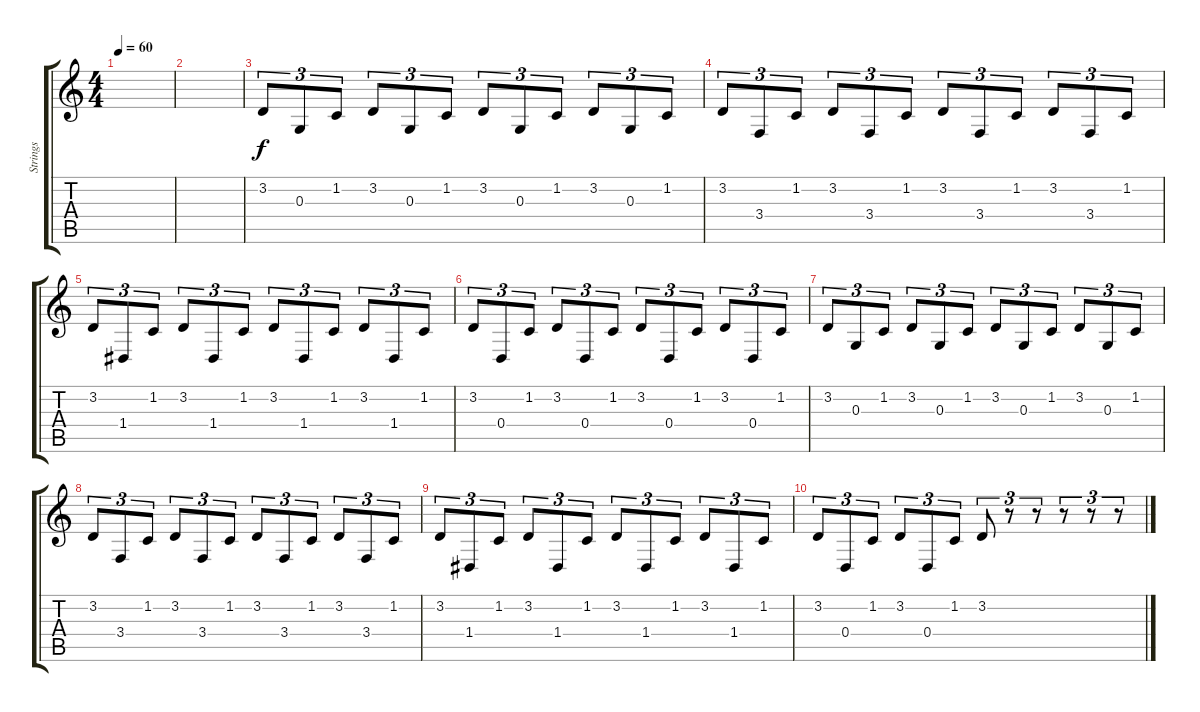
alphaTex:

\track ("Strings" "Strings") {instrument pizzicatostrings}
\staff {score tabs}
\tuning (E4 B3 G3 D3 A2 E2) {hide}
\ts (4 4)
\tempo 60
\clef g2
\ks c
|
|
3.2.8{tu (3 2)} 0.3.8{tu (3 2)} 1.2.8{tu (3 2)} 3.2.8{tu (3 2)} 0.3.8{tu (3 2)} 1.2.8{tu (3 2)} 3.2.8{tu (3 2)} 0.3.8{tu (3 2)} 1.2.8{tu (3 2)} 3.2.8{tu (3 2)} 0.3.8{tu (3 2)} 1.2.8{tu (3 2)} |
3.2.8{tu (3 2)} 3.4.8{tu (3 2)} 1.2.8{tu (3 2)} 3.2.8{tu (3 2)} 3.4.8{tu (3 2)} 1.2.8{tu (3 2)} 3.2.8{tu (3 2)} 3.4.8{tu (3 2)} 1.2.8{tu (3 2)} 3.2.8{tu (3 2)} 3.4.8{tu (3 2)} 1.2.8{tu (3 2)} |
3.2.8{tu (3 2)} 1.4.8{tu (3 2)} 1.2.8{tu (3 2)} 3.2.8{tu (3 2)} 1.4.8{tu (3 2)} 1.2.8{tu (3 2)} 3.2.8{tu (3 2)} 1.4.8{tu (3 2)} 1.2.8{tu (3 2)} 3.2.8{tu (3 2)} 1.4.8{tu (3 2)} 1.2.8{tu (3 2)} |
3.2.8{tu (3 2)} 0.4.8{tu (3 2)} 1.2.8{tu (3 2)} 3.2.8{tu (3 2)} 0.4.8{tu (3 2)} 1.2.8{tu (3 2)} 3.2.8{tu (3 2)} 0.4.8{tu (3 2)} 1.2.8{tu (3 2)} 3.2.8{tu (3 2)} 0.4.8{tu (3 2)} 1.2.8{tu (3 2)} |
3.2.8{tu (3 2)} 0.3.8{tu (3 2)} 1.2.8{tu (3 2)} 3.2.8{tu (3 2)} 0.3.8{tu (3 2)} 1.2.8{tu (3 2)} 3.2.8{tu (3 2)} 0.3.8{tu (3 2)} 1.2.8{tu (3 2)} 3.2.8{tu (3 2)} 0.3.8{tu (3 2)} 1.2.8{tu (3 2)} |
3.2.8{tu (3 2)} 3.4.8{tu (3 2)} 1.2.8{tu (3 2)} 3.2.8{tu (3 2)} 3.4.8{tu (3 2)} 1.2.8{tu (3 2)} 3.2.8{tu (3 2)} 3.4.8{tu (3 2)} 1.2.8{tu (3 2)} 3.2.8{tu (3 2)} 3.4.8{tu (3 2)} 1.2.8{tu (3 2)} |
3.2.8{tu (3 2)} 1.4.8{tu (3 2)} 1.2.8{tu (3 2)} 3.2.8{tu (3 2)} 1.4.8{tu (3 2)} 1.2.8{tu (3 2)} 3.2.8{tu (3 2)} 1.4.8{tu (3 2)} 1.2.8{tu (3 2)} 3.2.8{tu (3 2)} 1.4.8{tu (3 2)} 1.2.8{tu (3 2)} |
3.2.8{tu (3 2)} 0.4.8{tu (3 2)} 1.2.8{tu (3 2)} 3.2.8{tu (3 2)} 0.4.8{tu (3 2)} 1.2.8{tu (3 2)} 3.2.8{tu (3 2)} r.8{tu (3 2)} r.8{tu (3 2)} r.8{tu (3 2)} r.8{tu (3 2)} r.8{tu (3 2)}
